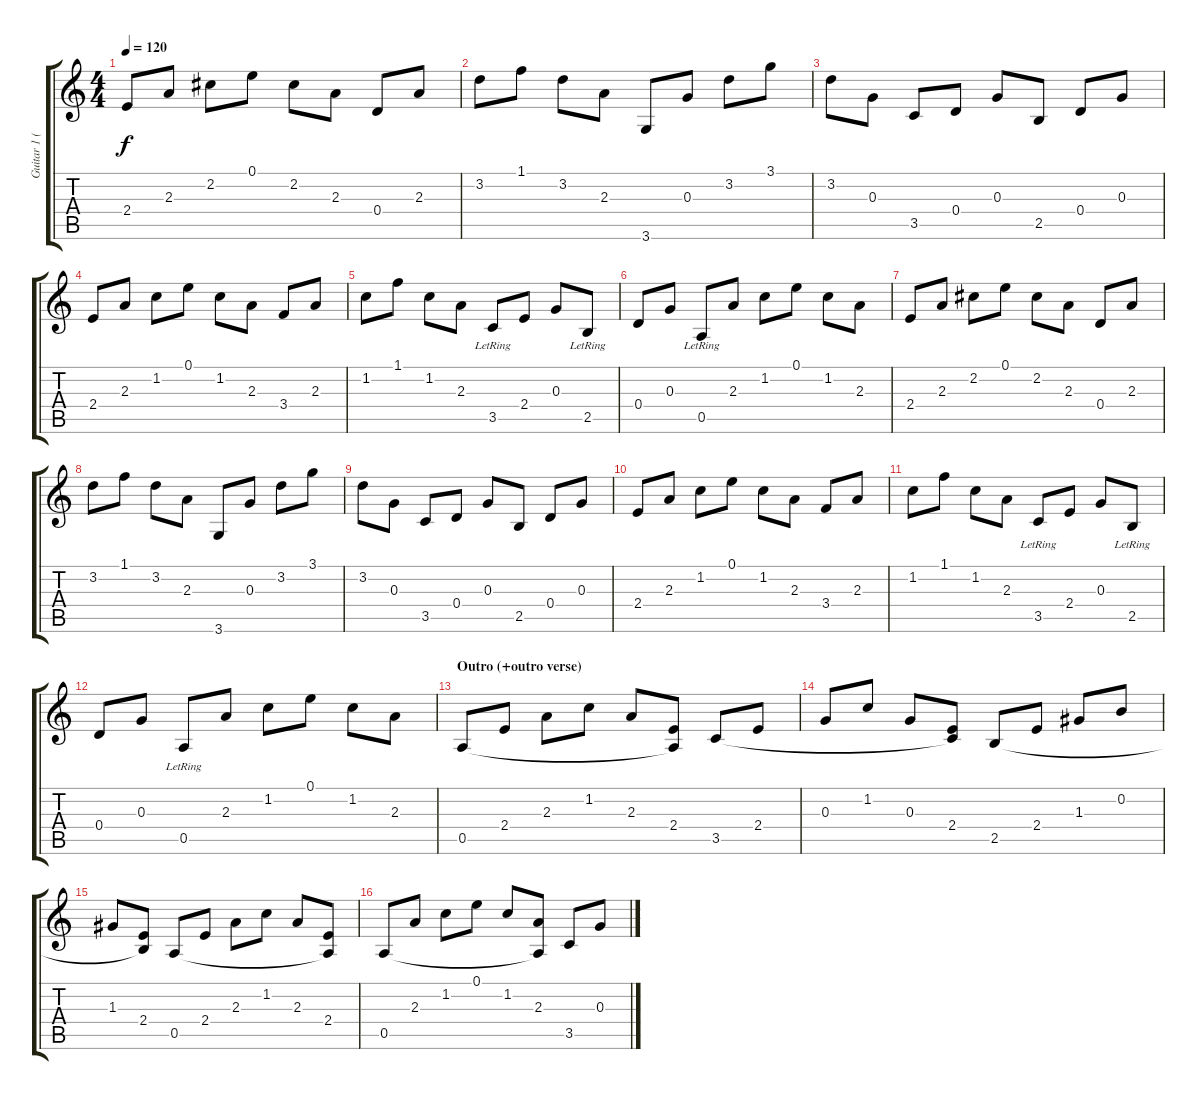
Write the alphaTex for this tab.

\track ("Guitar 1 (acoustic steel)" "Guitar 1 (") {instrument acousticguitarsteel}
\staff {score tabs}
\tuning (E4 B3 G3 D3 A2 E2) {hide}
\ts (4 4)
\tempo 120
\clef g2
\ks c
2.4.8{dy f} 2.3.8 2.2.8 0.1.8 2.2.8 2.3.8 0.4.8 2.3.8 |
3.2.8 1.1.8 3.2.8 2.3.8 3.6.8 0.3.8 3.2.8 3.1.8 |
3.2.8 0.3.8 3.5.8 0.4.8 0.3.8 2.5.8 0.4.8 0.3.8 |
2.4.8 2.3.8 1.2.8 0.1.8 1.2.8 2.3.8 3.4.8 2.3.8 |
1.2.8 1.1.8 1.2.8 2.3.8 3.5{lr}.8 2.4.8 0.3.8 2.5{lr}.8 |
0.4.8 0.3.8 0.5{lr}.8 2.3.8 1.2.8 0.1.8 1.2.8 2.3.8 |
2.4.8 2.3.8 2.2.8 0.1.8 2.2.8 2.3.8 0.4.8 2.3.8 |
3.2.8 1.1.8 3.2.8 2.3.8 3.6.8 0.3.8 3.2.8 3.1.8 |
3.2.8 0.3.8 3.5.8 0.4.8 0.3.8 2.5.8 0.4.8 0.3.8 |
2.4.8 2.3.8 1.2.8 0.1.8 1.2.8 2.3.8 3.4.8 2.3.8 |
1.2.8 1.1.8 1.2.8 2.3.8 3.5{lr}.8 2.4.8 0.3.8 2.5{lr}.8 |
0.4.8 0.3.8 0.5{lr}.8 2.3.8 1.2.8 0.1.8 1.2.8 2.3.8 |
\section ("" "Outro (+outro verse)")
0.5.8 2.4.8 2.3.8 1.2.8 2.3.8 (2.4 0.5{t}).8 3.5.8 2.4.8 |
0.3.8 1.2.8 0.3.8 (2.4 3.5{t}).8 2.5.8 2.4.8 1.3.8 0.2.8 |
1.3.8 (2.4 2.5{t}).8 0.5.8 2.4.8 2.3.8 1.2.8 2.3.8 (2.4 0.5{t}).8 |
0.5.8 2.3.8 1.2.8 0.1.8 1.2.8 (2.3 0.5{t}).8 3.5.8 0.3.8
